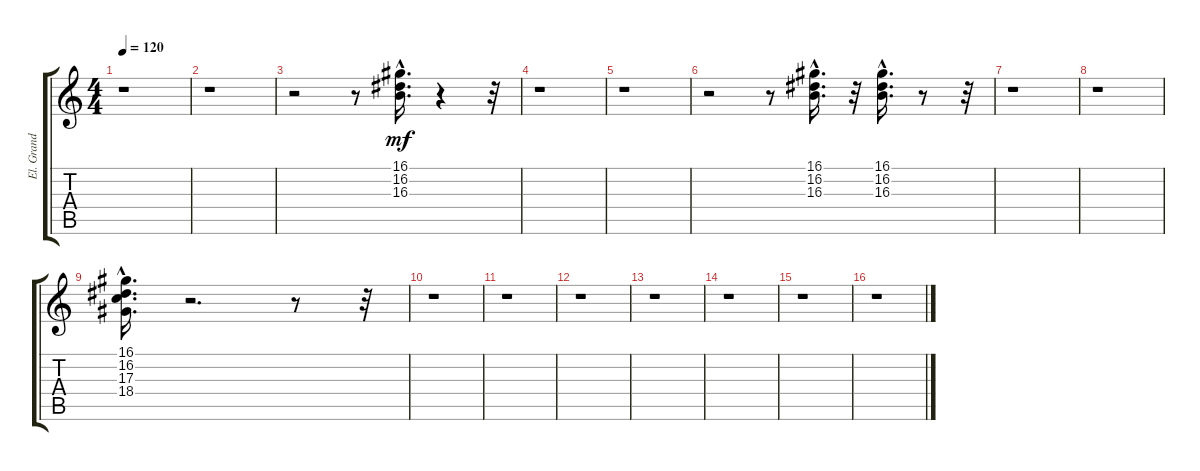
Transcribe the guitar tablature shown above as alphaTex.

\track ("El. Grand Piano" "El. Grand ") {instrument electricgrandpiano}
\staff {score tabs}
\tuning (E4 B3 G3 D3 A2 E2) {hide}
\ts (4 4)
\tempo 120
\clef g2
\ks c
r.1{dy mf} |
r.1 |
r.2 r.8 (16.1{hac} 16.2{hac} 16.3{hac}).16{d} r.4 r.32 |
r.1 |
r.1 |
r.2 r.8 (16.1{hac} 16.2{hac} 16.3{hac}).16{d} r.32 (16.1{hac} 16.2{hac} 16.3{hac}).16{d} r.8 r.32 |
r.1 |
r.1 |
(16.1{hac} 16.2{hac} 17.3{hac} 18.4{hac}).16{d} r.2{d} r.8 r.32 |
r.1 |
r.1 |
r.1 |
r.1 |
r.1 |
r.1 |
r.1
